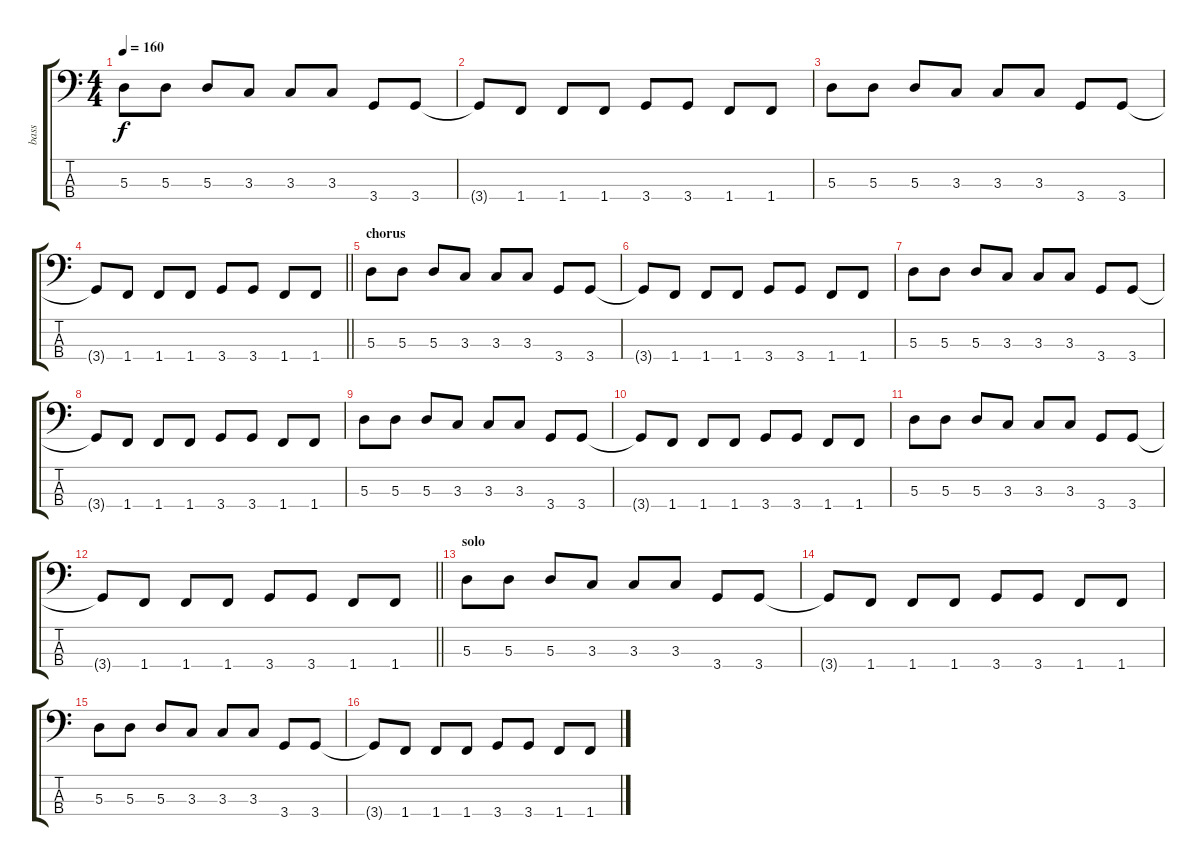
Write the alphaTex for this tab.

\track ("bass" "bass") {instrument electricbassfinger}
\staff {score tabs}
\tuning (G2 D2 A1 E1) {hide}
\ts (4 4)
\tempo 160
\clef f4
\ks c
5.3.8{dy f} 5.3.8 5.3.8 3.3.8 3.3.8 3.3.8 3.4.8 3.4.8 |
3.4{t}.8 1.4.8 1.4.8 1.4.8 3.4.8 3.4.8 1.4.8 1.4.8 |
5.3.8 5.3.8 5.3.8 3.3.8 3.3.8 3.3.8 3.4.8 3.4.8 |
\barLineRight lightlight
3.4{t}.8 1.4.8 1.4.8 1.4.8 3.4.8 3.4.8 1.4.8 1.4.8 |
\section ("" "chorus")
5.3.8 5.3.8 5.3.8 3.3.8 3.3.8 3.3.8 3.4.8 3.4.8 |
3.4{t}.8 1.4.8 1.4.8 1.4.8 3.4.8 3.4.8 1.4.8 1.4.8 |
5.3.8 5.3.8 5.3.8 3.3.8 3.3.8 3.3.8 3.4.8 3.4.8 |
3.4{t}.8 1.4.8 1.4.8 1.4.8 3.4.8 3.4.8 1.4.8 1.4.8 |
5.3.8 5.3.8 5.3.8 3.3.8 3.3.8 3.3.8 3.4.8 3.4.8 |
3.4{t}.8 1.4.8 1.4.8 1.4.8 3.4.8 3.4.8 1.4.8 1.4.8 |
5.3.8 5.3.8 5.3.8 3.3.8 3.3.8 3.3.8 3.4.8 3.4.8 |
\barLineRight lightlight
3.4{t}.8 1.4.8 1.4.8 1.4.8 3.4.8 3.4.8 1.4.8 1.4.8 |
\section ("" "solo")
5.3.8 5.3.8 5.3.8 3.3.8 3.3.8 3.3.8 3.4.8 3.4.8 |
3.4{t}.8 1.4.8 1.4.8 1.4.8 3.4.8 3.4.8 1.4.8 1.4.8 |
5.3.8 5.3.8 5.3.8 3.3.8 3.3.8 3.3.8 3.4.8 3.4.8 |
3.4{t}.8 1.4.8 1.4.8 1.4.8 3.4.8 3.4.8 1.4.8 1.4.8
